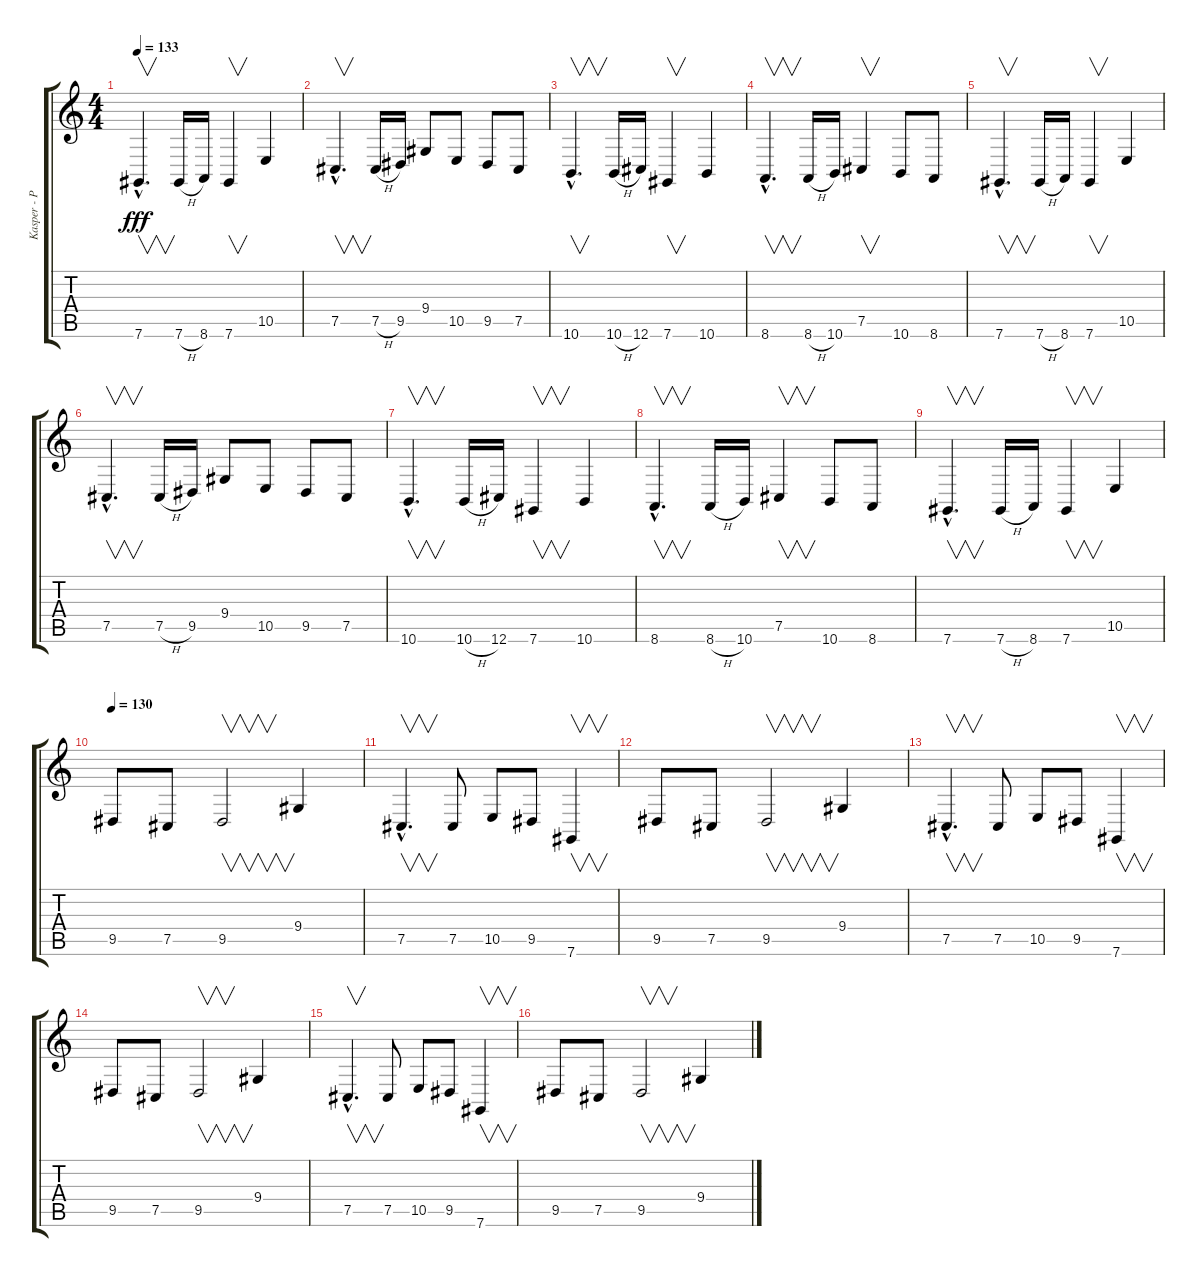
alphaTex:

\track ("Kasper - Paino - lead" "Kasper - P") {instrument pad8sweep}
\staff {score tabs}
\tuning (Db4 Ab3 E3 B2 Gb2 Db2) {hide}
\ts (4 4)
\tempo 133
\clef g2
\ks c
7.6{hac}.4{v d dy fff} 7.6{h}.16 8.6.16 7.6.4{v} 10.5.4 |
7.5{hac}.4{v d} 7.5{h}.16 9.5.16 9.4.8 10.5.8 9.5.8 7.5.8 |
10.6{hac}.4{v d} 10.6{h}.16 12.6.16 7.6.4{v} 10.6.4 |
8.6{hac}.4{v d} 8.6{h}.16 10.6.16 7.5.4{v} 10.6.8 8.6.8 |
7.6{hac}.4{v d} 7.6{h}.16 8.6.16 7.6.4{v} 10.5.4 |
7.5{hac}.4{v d} 7.5{h}.16 9.5.16 9.4.8 10.5.8 9.5.8 7.5.8 |
10.6{hac}.4{v d} 10.6{h}.16 12.6.16 7.6.4{v} 10.6.4 |
8.6{hac}.4{v d} 8.6{h}.16 10.6.16 7.5.4{v} 10.6.8 8.6.8 |
7.6{hac}.4{v d} 7.6{h}.16 8.6.16 7.6.4{v} 10.5.4 |
\tempo 130
9.5.8{volume 12 instrument bagpipe} 7.5.8 9.5.2{v} 9.4.4 |
7.5{hac}.4{v d} 7.5.8 10.5.8 9.5.8 7.6.4{v} |
9.5.8 7.5.8 9.5.2{v} 9.4.4 |
7.5{hac}.4{v d} 7.5.8 10.5.8 9.5.8 7.6.4{v} |
9.5.8 7.5.8 9.5.2{v} 9.4.4 |
7.5{hac}.4{v d} 7.5.8 10.5.8 9.5.8 7.6.4{v} |
9.5.8 7.5.8 9.5.2{v} 9.4.4
